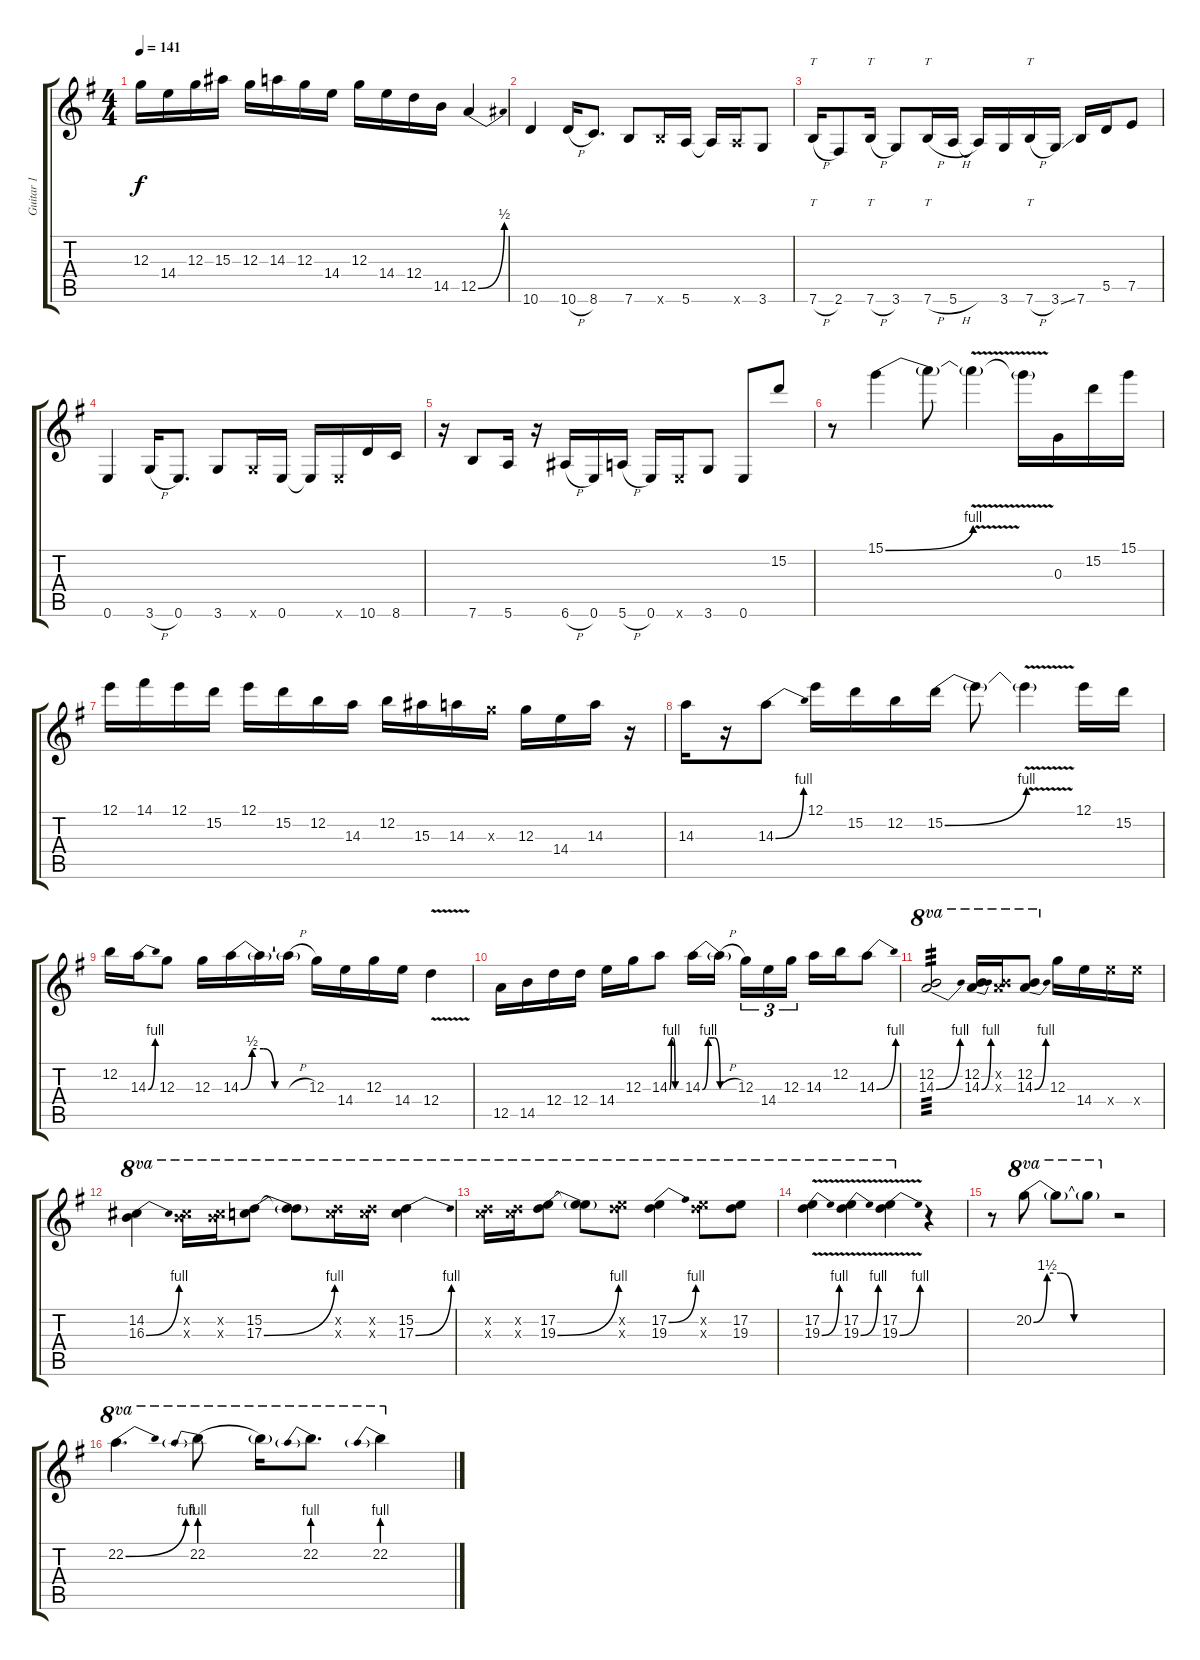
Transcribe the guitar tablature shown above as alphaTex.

\track ("Guitar 1" "Guitar 1") {instrument distortionguitar}
\staff {score tabs}
\tuning (E4 B3 G3 D3 A2 E2) {hide}
\ts (4 4)
\tempo 141
\clef g2
\ks eminor
12.3.16{dy f} 14.4.16 12.3.16 15.3.16 12.3.16 14.3.16 12.3.16 14.4.16 12.3.16 14.4.16 12.4.16 14.5.16 12.5{be (bend 0 0 60 2)}.4 |
10.6.4 10.6{h}.16 8.6.8{d} 7.6.8 7.6{x}.16 5.6.16 5.6{t}.16 5.6{x}.16 3.6.8 |
7.6{h}.16{tt} 2.6.8 7.6{h}.16{tt} 3.6.8 7.6{h}.16{tt} 5.6{h}.16 5.6{t}.16 3.6.16 7.6{h}.16{tt} 3.6{ss}.16 7.6.16 5.5.16 7.5.8 |
0.6.4 3.6{h}.16 0.6.8{d} 3.6.8 3.6{x}.16 0.6.16 0.6{t}.16 0.6{x}.16 10.6.16 8.6.16 |
r.16 7.6.8 5.6.16 r.16 6.6{h}.16 0.6.16 5.6{h}.16 0.6.16 0.6{x}.16 3.6.8 0.6.8 15.2.8 |
r.8 15.1{be (bend 0 0 60 4)}.4 15.1{t}.8 15.1{v t}.4 15.1{v t}.16 0.3.16 15.2.16 15.1.16 |
12.1.16 14.1.16 12.1.16 15.2.16 12.1.16 15.2.16 12.2.16 14.3.16 12.2.16 15.3.16 14.3.16 12.3{x}.16 12.3.16 14.4.16 14.3.16 r.16 |
14.3.16 r.16 14.3{be (bend 0 0 60 4)}.8 12.1.16 15.2.16 12.2.16 15.2{be (bend 0 0 60 4)}.16 15.2{t}.8 15.2{v t}.4 12.1.16 15.2.16 |
12.2.16 14.3{be (bend 0 0 60 4)}.16 12.3.8 12.3.16 14.3{be (custom 0 0 10 2 20 2 30 0 60 0)}.16 14.3{t}.16 14.3{h t}.16 12.3.16 14.4.16 12.3.16 14.4.16 12.4{v}.4 |
12.5.16 14.5.16 12.4.16 12.4.16 14.4.16 12.3.16 14.3{be (custom 0 0 10 4 20 4 30 0 60 0)}.8 14.3{be (custom 0 0 10 4 20 4 30 0 60 0)}.16 14.3{h t}.16{beam splitsecondary} 12.3.16{tu (3 2)} 14.4.16{tu (3 2)} 12.3.16{tu (3 2)} 14.3.16 12.2.16 14.3{be (bend 0 0 60 4)}.8 |
(12.2 14.3{be (bend 0 0 60 4)}).2{ot 8va tp 3} (12.2 14.3{be (bend 0 0 60 4)}).16{ot 8va} (12.2{x} 14.3{x}).16{ot 8va} (12.2 14.3{be (bend 0 0 60 4)}).8{ot 8va} 12.3.16 14.4.16 14.4{x}.16 14.4{x}.16 |
(14.2 16.3{be (bend 0 0 60 4)}).4{ot 8va} (14.2{x} 16.3{x}).16{ot 8va} (14.2{x} 16.3{x}).16{ot 8va} (15.2 17.3{be (bend 0 0 60 4)}).8{ot 8va} (15.2{t} 17.3{t}).8{ot 8va} (15.2{x} 17.3{x}).16{ot 8va} (15.2{x} 17.3{x}).16{ot 8va} (15.2 17.3{be (bend 0 0 60 4)}).4{ot 8va} |
(15.2{x} 17.3{x}).16{ot 8va} (15.2{x} 17.3{x}).16{ot 8va} (17.2 19.3{be (bend 0 0 60 4)}).8{ot 8va} (17.2{t} 19.3{t}).8{ot 8va} (17.2{x} 19.3{x}).8{ot 8va} (17.2{be (bend 0 0 60 4)} 19.3).4{ot 8va} (17.2{x} 19.3{x}).8{ot 8va} (17.2 19.3).8{ot 8va} |
(17.2 19.3{be (bend 0 0 60 4) v}).4{ot 8va} (17.2 19.3{be (bend 0 0 60 4) v}).4{ot 8va} (17.2 19.3{be (bend 0 0 60 4) v}).4{ot 8va} r.4 |
r.8 20.2{be (custom 0 0 10 6 20 6 30 0 60 0)}.8{ot 8va} 20.2{t}.8{ot 8va} 20.2{t}.8{ot 8va} r.2 |
22.2{be (bend 0 0 60 4)}.4{d ot 8va} 22.2{be (prebend 0 4 60 4)}.8{ot 8va} 22.2{t}.16{ot 8va} 22.2{be (prebend 0 4 60 4)}.8{d ot 8va} 22.2{be (prebend 0 4 60 4)}.4{ot 8va}
